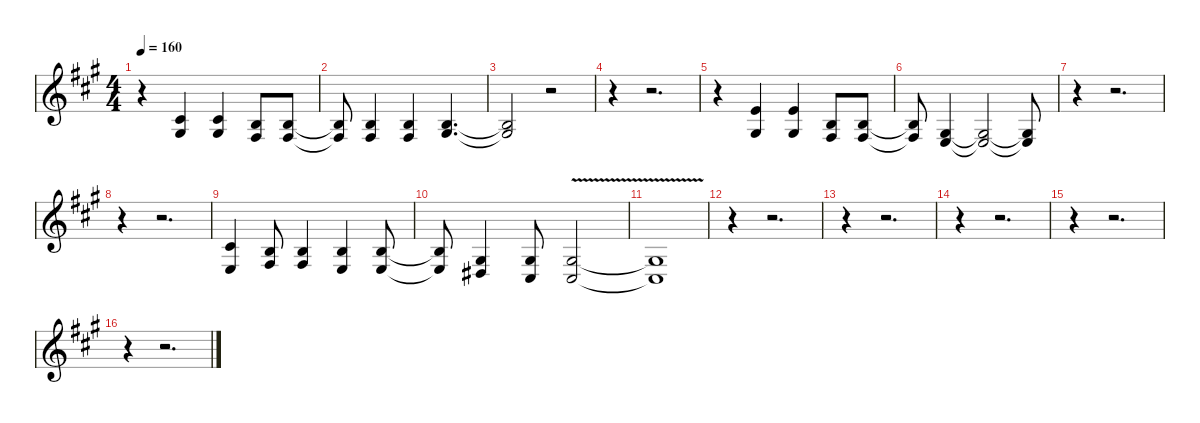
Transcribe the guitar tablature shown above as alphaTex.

\defaultSystemsLayout 4
\hideDynamics
\bracketExtendMode nobrackets
\singleTrackTrackNamePolicy hidden
\multiTrackTrackNamePolicy hidden
\firstSystemTrackNameMode fullname
\firstSystemTrackNameOrientation horizontal
\otherSystemsTrackNameOrientation horizontal
\track ("Vocals" "chr.") {mute instrument choiraahs}
\staff {score}
\tuning (E4 B3 G3 D3 A2 E2)
\ts (4 4)
\tempo 160
\clef g2
\ks f#minor
r.4{dy mf} (6.3{acc #} 6.4{acc #}).4 (6.3{acc #} 6.4{acc #}).4 (4.3{acc forcenatural} 4.4{acc #}).8 (4.3{acc forcenatural} 4.4{acc #}).8 |
(4.3{t acc forcenatural} 4.4{t acc #}).8{dy f} (4.3{acc forcenatural} 4.4{acc #}).4{dy mf} (4.3{acc forcenatural} 4.4{acc #}).4 (4.3{acc forcenatural} 6.4{acc #}).4{d} |
(4.3{t acc forcenatural} 6.4{t acc #}).2{dy f} r.2 |
r.4 r.2{d} |
r.4 (9.3{acc forcenatural} 6.4{acc #}).4{dy mf} (9.3{acc forcenatural} 6.4{acc #}).4 (4.3{acc forcenatural} 4.4{acc #}).8 (4.3{acc forcenatural} 4.4{acc #}).8 |
(4.3{t acc forcenatural} 4.4{t acc #}).8{dy f} (1.3{acc #} 2.4{acc forcenatural}).4{dy mf} (1.3{t acc #} 2.4{t acc forcenatural}).2{dy f} (1.3{t acc #} 2.4{t acc forcenatural}).8 |
r.4 r.2{d} |
r.4 r.2{d} |
(6.3{acc #} 2.4{acc forcenatural}).4{dy mf} (4.3{acc forcenatural} 4.4{acc #}).8 (4.3{acc forcenatural} 4.4{acc #}).4 (4.3{acc forcenatural} 2.4{acc forcenatural}).4 (4.3{acc forcenatural} 2.4{acc forcenatural}).8 |
(4.3{t acc forcenatural} 2.4{t acc forcenatural}).8{dy f} (1.3{acc #} 6.5{acc #}).4{dy mf} (1.3{acc #} 4.5{acc #}).8 (1.3{acc #} 4.5{v acc #}).2 |
(1.3{t acc #} 4.5{v t acc #}).1{dy f} |
r.4 r.2{d} |
r.4 r.2{d} |
r.4 r.2{d} |
r.4 r.2{d} |
r.4 r.2{d}
